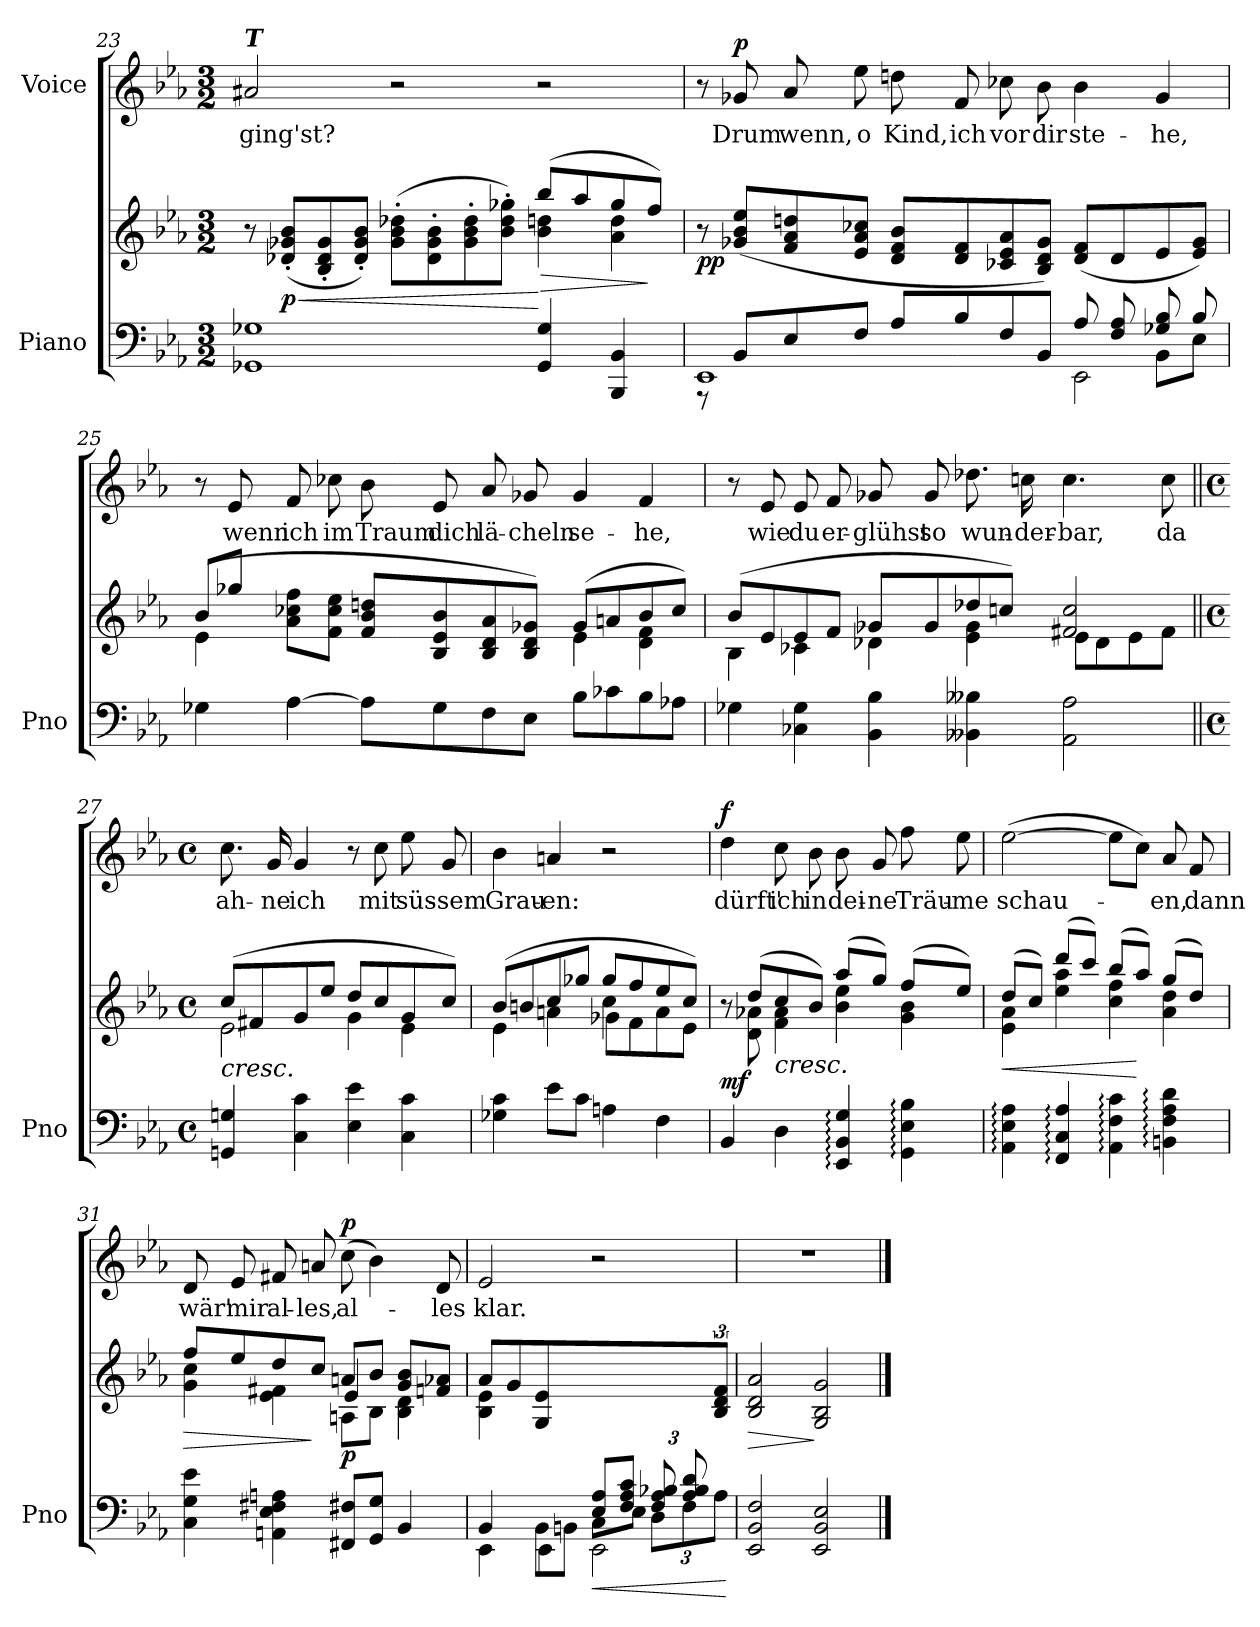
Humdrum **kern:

**kern	**kern	**dynam	**kern	**text	**dynam
*part2	*part2	*part2	*part1	*part1	*part1
*staff3	*staff2	*staff2/3	*staff1	*staff1	*staff1
*I"Piano	*	*	*I"Voice	*	*
*I'Pno	*	*	*	*	*
*clefF4	*clefG2	*	*clefG2	*	*
*k[b-e-a-]	*k[b-e-a-]	*	*k[b-e-a-]	*	*
*M3/2	*M3/2	*	*M3/2	*	*
=23	=23	=23	=23	=23	=23
*	*^	*	*	*	*
!	!	!	!	!LO:TX:a:Bi:t=T	!	!
!	!	!	!	!	!LO:LY:b	!
1GG-X 1G-X	8r	1ryy	.	2a#X/	-ging'st?	.
!	!	!	!LO:HP:b	!	!	!
!	!	!	!LO:DY:n=1:b	!	!	!
.	(<8d-X/' 8g-X/' 8b-/'L	.	< p	.	.	.
.	8B-/' 8d-/' 8g-/'	.	.	.	.	.
.	8d-/' 8g-/' 8b-/'J)	.	.	.	.	.
.	(>8g-\' 8b-\' 8dd-X\'L	.	.	2r	.	.
.	8d-\' 8g-\' 8b-\'	.	.	.	.	.
.	8g-\' 8b-\' 8dd-\'	.	.	.	.	.
.	8b-\' 8dd-\' 8gg-X\'J)	.	.	.	.	.
!	!	!	!LO:HP:n=1:b	!	!	!
4GG-/ 4G-/	(>8bb-/L	4b-\ 4ddn\	[ >	2r	.	.
.	8aa-/	.	.	.	.	.
4BBB-/ 4BB-/	8gg-/	4a-\ 4dd\	.	.	.	.
.	8ff/J)	.	]	.	.	.
*	*v	*v	*	*	*	*
!!LO:PB:g=z
=24	=24	=24	=24	=24	=24
*^	*	*	*	*	*
*	*^	*	*	*	*	*
!	!	!	!	!LO:DY:b	!	!	!
1EE-	1ryy	8r	8r	pp	8r	.	.
!	!	!	!	!	!	!LO:LY:b	!LO:DY:a
.	.	8BB-/L	(>8g-X/ 8b-/ 8ee-/L	.	8g-X/	Drum	p
!	!	!	!	!	!	!LO:LY:b	!
.	.	8E-/	8f/ 8a-/ 8ddn/	.	8a-/	wenn,	.
!	!	!	!	!	!	!LO:LY:b	!
.	.	8F/J	8e-/ 8a-/ 8cc-X/J	.	8ee-\	o	.
!	!	!	!	!	!	!LO:LY:b	!
.	.	8A-/L	8d/ 8f/ 8b-/L	.	8ddn\	Kind,	.
!	!	!	!	!	!	!LO:LY:b	!
.	.	8B-/	8d/ 8f/	.	8f/	ich	.
!	!	!	!	!	!	!LO:LY:b	!
.	.	8F/	8c-X/ 8e-/ 8a-/	.	8cc-X\	vor	.
!	!	!	!	!	!	!LO:LY:b	!
.	.	8BB-/J	8B-/ 8d/ 8g-/J)	.	8b-\	dir	.
!	!	!	!	!	!	!LO:LY:b	!
8A-/	2EE-\	4ryy	(>8d/ 8f/L	.	4b-\	ste-	.
8F/ 8A-/	.	.	8d/	.	.	.	.
!	!	!	!	!	!	!LO:LY:b	!
8G-X/ 8B-/	.	8BB-\L	8e-/	.	4g-/	-he,	.
8B-/	.	8E-\J	8e-/ 8g-/J)	.	.	.	.
*v	*v	*v	*	*	*	*	*
=25	=25	=25	=25	=25	=25
*	*^	*	*	*	*
4G-X\	(>8b-/L	4e-\	.	8r	.	.
!	!	!	!	!	!LO:LY:b	!
.	8gg-X/J	.	.	8e-/	wenn	.
!	!	!	!	!	!LO:LY:b	!
[4A-\	8a-\ 8cc-X\ 8ff\L	2.ryy	.	8f/	ich	.
!	!	!	!	!	!LO:LY:b	!
.	8f\ 8cc-\ 8ee-\J	.	.	8cc-X\	im	.
!	!	!	!	!	!LO:LY:b	!
8A-\L]	8f/ 8b-/ 8ddn/L	.	.	8b-\	Traum	.
!	!	!	!	!	!LO:LY:b	!
8G-\	8B-/ 8e-/ 8b-/	.	.	8e-/	dich	.
!	!	!	!	!	!LO:LY:b	!
8F\	8B-/ 8d/ 8a-/	.	.	8a-/	lä-	.
!	!	!	!	!	!LO:LY:b	!
8E-\J	8B-/ 8d/ 8g-X/J)	.	.	8g-X/	-cheln	.
!	!	!	!	!	!LO:LY:b	!
8B-\L	(>8g-/L	4e-\	.	4g-/	se-	.
8c-X\	8an/	.	.	.	.	.
!	!	!	!	!	!LO:LY:b	!
8B-\	8b-/	4d\ 4f\	.	4f/	-he,	.
8A-X\J	8cc-/J)	.	.	.	.	.
!!LO:LB:g=z
=26	=26	=26	=26	=26	=26	=26
4G-X\	(>8b-/L	4B-\	.	8r	.	.
!	!	!	!	!	!LO:LY:b	!
.	8e-/	.	.	8e-/	wie	.
!	!	!	!	!	!LO:LY:b	!
4C-X\ 4G-\	8e-/	4c-X\	.	8e-/	du	.
!	!	!	!	!	!LO:LY:b	!
.	8f/J	.	.	8f/	er-	.
!	!	!	!	!	!LO:LY:b	!
4BB-\ 4B-\	8g-X/L	4d-X\	.	8g-X/	-glühst	.
!	!	!	!	!	!LO:LY:b	!
.	8g-/	.	.	8g-/	so	.
!	!	!	!	!	!LO:LY:b	!
4BB--X\ 4B--X\	8dd-X/	4e-\ 4g-\	.	8.dd-X\	wun-	.
.	8ccn/J)	.	.	.	.	.
!	!	!	!	!	!LO:LY:b	!
.	.	.	.	16ccn\	-der-	.
!	!	!	!	!	!LO:LY:b	!
2AA-\ 2A-\	2f#X/ 2cc/	8e-\L	.	4.cc\	-bar,	.
.	.	8d-\	.	.	.	.
.	.	8e-\	.	.	.	.
!	!	!	!	!	!LO:LY:b	!
.	.	8f#\J	.	8cc\	da	.
=27||	=27||	=27||	=27||	=27||	=27||	=27||
*M4/4	*M4/4	*	*	*M4/4	*	*
*met(c)	*met(c)	*	*	*met(c)	*	*
!LO:TX:a:i:t=cresc.	!	!	!	!	!	!
!	!	!	!	!	!LO:LY:b	!
4GGn/ 4Gn/	(>8cc/L	2e-\	.	8.cc\	ah-	.
.	8f#X/	.	.	.	.	.
!	!	!	!	!	!LO:LY:b	!
.	.	.	.	16g/	-ne	.
!	!	!	!	!	!LO:LY:b	!
4C\ 4c\	8g/	.	.	4g/	ich	.
.	8ee-/J	.	.	.	.	.
4E-\ 4e-\	8dd/L	4g\	.	8r	.	.
!	!	!	!	!	!LO:LY:b	!
.	8cc/	.	.	8cc\	mit	.
!	!	!	!	!	!LO:LY:b	!
4C\ 4c\	8g/	4e-\	.	8ee-\	süs-	.
!	!	!	!	!	!LO:LY:b	!
.	8cc/J)	.	.	8g/	-sem	.
!!LO:LB:g=z
=28	=28	=28	=28	=28	=28	=28
*	*	*^	*	*	*	*
!	!	!	!	!	!	!LO:LY:b	!
4G-X\ 4c\	(>8b-/L	4e-\	2ryy	.	4b-\	Grau-	.
.	8bn/	.	.	.	.	.	.
!	!	!	!	!	!	!LO:LY:b	!
8e-\L	8cc/	4an\	.	.	4an/	-en:	.
8c\J	8gg-X/J	.	.	.	.	.	.
4An\	8gg-/L	4cc\	8g-X\L	.	2r	.	.
.	8ff/	.	8f\	.	.	.	.
4F\	8ee-/	4ryy	8a\	.	.	.	.
.	8cc/J)	.	8e-\J	.	.	.	.
=29	=29	=29	=29	=29	=29	=29	=29
!	!	!	!	!LO:DY:b	!	!LO:LY:b	!LO:DY:a
*	*	*v	*v	*	*	*	*
4BB-/	8r	8ryy	mf	4dd\	dürft'	f
.	(>8dd/L	8d\ 8a-X\	.	.	.	.
!	!LO:TX:b:i:t=cresc.	!	!	!	!	!
!	!	!	!	!	!LO:LY:b	!
4D\	8cc/	4f\ 4a-\	.	8cc\	ich	.
!	!	!	!	!	!LO:LY:b	!
.	8b-/J)	.	.	8b-\	in	.
!	!	!	!	!	!LO:LY:b	!
4EE-/: 4BB-/: 4G/:	(>8aa-/L	4b-\: 4ee-\:	.	8b-\	dei-	.
!	!	!	!	!	!LO:LY:b	!
.	8gg/J)	.	.	8g/	-ne	.
!	!	!	!	!	!LO:LY:b	!
4GG\: 4E-\: 4B-\:	(>8ff/L	4g\: 4b-\:	.	8ff\	Träu-	.
!	!	!	!	!	!LO:LY:b	!
.	8ee-/J)	.	.	8ee-\	-me	.
=30	=30	=30	=30	=30	=30	=30
!	!	!	!LO:HP:b	!	!LO:LY:b	!
4AA-\: 4E-\: 4A-\:	(>8dd/L	4e-\ 4a-\	<	(>[2ee-\	schau-	.
.	8cc/J)	.	.	.	.	.
4FF/: 4C/: 4A-/:	(>8ddd/L	4ee-\ 4aa-\	.	.	.	.
.	8ccc/J)	.	.	.	.	.
4AA-\: 4F\: 4c\:	(>8bb-/L	4cc\ 4ff\	.	8ee-\L]	.	.
.	8aa-/J)	.	[	8cc\J)	.	.
!	!	!	!	!	!LO:LY:b	!
4BBn\: 4F\: 4A-\: 4d\:	(>8gg/L	4a-\ 4dd\	.	8a-/	-en,	.
!	!	!	!	!	!LO:LY:b	!
.	8dd/J)	.	.	8f/	dann	.
*	*v	*v	*	*	*	*
!!LO:LB:g=z
=31	=31	=31	=31	=31	=31
!	!	!LO:HP:b	!	!LO:LY:b	!
*	*^	*	*	*	*
*	*	*^	*	*	*	*
4C\ 4G\ 4e-\	8ff/L	4g\ 4cc\	2ryy	>	8d/	wär'	.
!	!	!	!	!	!	!LO:LY:b	!
.	8ee-/	.	.	.	8e-/	mir	.
!	!	!	!	!	!	!LO:LY:b	!
4AAn\ 4E-\ 4F#X\ 4An\	8dd/	4e-\ 4f#X\	.	.	8f#X/	al-	.
!	!	!	!	!	!	!LO:LY:b	!
.	8cc/J	.	.	]	8an/	-les,	.
!	!	!	!	!LO:DY:b	!	!LO:LY:b	!LO:DY:a
8FF#X/ 8F#X/L	8an/L	8An\L	4e-/	p	(>8cc\	al-	p
8GG/ 8G/J	8b-/J	8B-\J	.	.	4b-\)	.	.
4BB-/	8g/ 8b-/L	4B-\ 4d\	4ryy	.	.	.	.
!	!	!	!	!	!	!LO:LY:b	!
.	8fn/ 8a-X/J	.	.	.	8d/	-les	.
*	*	*v	*v	*	*	*	*
=32	=32	=32	=32	=32	=32	=32
*^	*	*	*	*	*	*
*	*^	*	*	*	*	*	*
!	!	!	!	!	!	!	!LO:LY:b	!
4.ryy	4BB-/	4EE-\	8a-/L	4B-\ 4e-\	.	2e-/	klar.	.
.	.	.	8g/	.	.	.	.	.
.	8BB-\L	4EE-\	8G/ 8e-/	2.ryy	.	.	.	.
8E-/ 8G/J	8BBn\J	.	24%13ryy	.	.	.	.	.
!	!	!	!	!	!LO:HP:b=2	!	!	!
8E-/ 8A-/L	8C\L	2EE-\	.	.	<	2r	.	.
8F/ 8A-/ 8c/J	8E-\J	.	.	.	.	.	.	.
*Xbrackettup	*	*	*	*	*	*	*	*
12F/ 12A-/ 12B-X/L	12D\L	.	.	.	.	.	.	.
12A-/ 12B-/ 12d/	12F\	.	.	.	.	.	.	.
12ryy	12A-\J	.	12B-/ 12d/ 12f/J	.	.	.	.	.
*v	*v	*v	*	*	*	*	*	*
*	*v	*v	*	*	*	*
.	.	[	.	.	.
=33	=33	=33	=33	=33	=33
!	!	!LO:HP:b	!	!	!
2EE-/ 2BB-/ 2F/	2B-/ 2d/ 2a-/	>	1r	.	.
2EE-/ 2BB-/ 2E-/	2G/ 2B-/ 2g/	]	.	.	.
==	==	==	==	==	==
*-	*-	*-	*-	*-	*-
